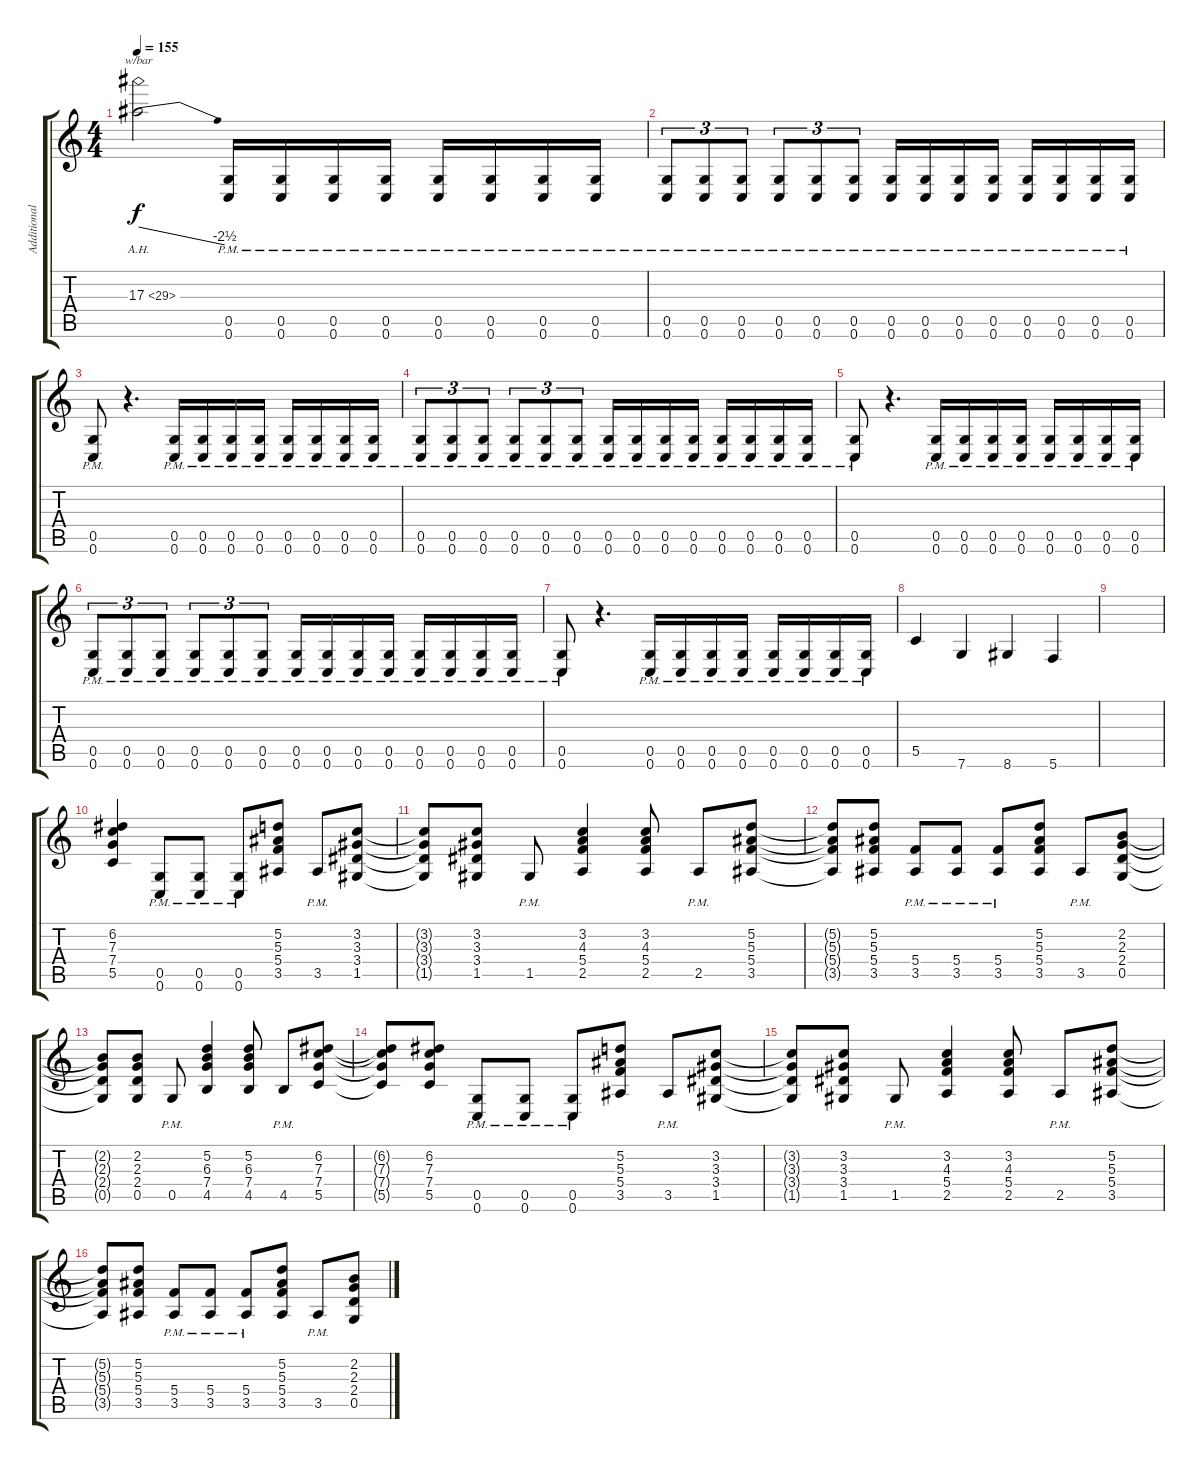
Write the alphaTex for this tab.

\track ("Additional Guitar 1" "Additional") {instrument distortionguitar}
\staff {score tabs}
\tuning (D4 A3 F3 C3 G2 C2) {hide}
\ts (4 4)
\tempo 155
\clef g2
\ks c
17.3{ah 12}.2{tbe (dive default 0 0 60 -10) dy f} (0.5{pm} 0.6{pm}).16 (0.5{pm} 0.6{pm}).16 (0.5{pm} 0.6{pm}).16 (0.5{pm} 0.6{pm}).16 (0.5{pm} 0.6{pm}).16 (0.5{pm} 0.6{pm}).16 (0.5{pm} 0.6{pm}).16 (0.5{pm} 0.6{pm}).16 |
(0.5{pm} 0.6{pm}).8{tu (3 2)} (0.5{pm} 0.6{pm}).8{tu (3 2)} (0.5{pm} 0.6{pm}).8{tu (3 2)} (0.5{pm} 0.6{pm}).8{tu (3 2)} (0.5{pm} 0.6{pm}).8{tu (3 2)} (0.5{pm} 0.6{pm}).8{tu (3 2)} (0.5{pm} 0.6{pm}).16 (0.5{pm} 0.6{pm}).16 (0.5{pm} 0.6{pm}).16 (0.5{pm} 0.6{pm}).16 (0.5{pm} 0.6{pm}).16 (0.5{pm} 0.6{pm}).16 (0.5{pm} 0.6{pm}).16 (0.5{pm} 0.6{pm}).16 |
(0.5{pm} 0.6{pm}).8 r.4{d} (0.5{pm} 0.6{pm}).16 (0.5{pm} 0.6{pm}).16 (0.5{pm} 0.6{pm}).16 (0.5{pm} 0.6{pm}).16 (0.5{pm} 0.6{pm}).16 (0.5{pm} 0.6{pm}).16 (0.5{pm} 0.6{pm}).16 (0.5{pm} 0.6{pm}).16 |
(0.5{pm} 0.6{pm}).8{tu (3 2)} (0.5{pm} 0.6{pm}).8{tu (3 2)} (0.5{pm} 0.6{pm}).8{tu (3 2)} (0.5{pm} 0.6{pm}).8{tu (3 2)} (0.5{pm} 0.6{pm}).8{tu (3 2)} (0.5{pm} 0.6{pm}).8{tu (3 2)} (0.5{pm} 0.6{pm}).16 (0.5{pm} 0.6{pm}).16 (0.5{pm} 0.6{pm}).16 (0.5{pm} 0.6{pm}).16 (0.5{pm} 0.6{pm}).16 (0.5{pm} 0.6{pm}).16 (0.5{pm} 0.6{pm}).16 (0.5{pm} 0.6{pm}).16 |
(0.5{pm} 0.6{pm}).8 r.4{d} (0.5{pm} 0.6{pm}).16 (0.5{pm} 0.6{pm}).16 (0.5{pm} 0.6{pm}).16 (0.5{pm} 0.6{pm}).16 (0.5{pm} 0.6{pm}).16 (0.5{pm} 0.6{pm}).16 (0.5{pm} 0.6{pm}).16 (0.5{pm} 0.6{pm}).16 |
(0.5{pm} 0.6{pm}).8{tu (3 2)} (0.5{pm} 0.6{pm}).8{tu (3 2)} (0.5{pm} 0.6{pm}).8{tu (3 2)} (0.5{pm} 0.6{pm}).8{tu (3 2)} (0.5{pm} 0.6{pm}).8{tu (3 2)} (0.5{pm} 0.6{pm}).8{tu (3 2)} (0.5{pm} 0.6{pm}).16 (0.5{pm} 0.6{pm}).16 (0.5{pm} 0.6{pm}).16 (0.5{pm} 0.6{pm}).16 (0.5{pm} 0.6{pm}).16 (0.5{pm} 0.6{pm}).16 (0.5{pm} 0.6{pm}).16 (0.5{pm} 0.6{pm}).16 |
(0.5{pm} 0.6{pm}).8 r.4{d} (0.5{pm} 0.6{pm}).16 (0.5{pm} 0.6{pm}).16 (0.5{pm} 0.6{pm}).16 (0.5{pm} 0.6{pm}).16 (0.5{pm} 0.6{pm}).16 (0.5{pm} 0.6{pm}).16 (0.5{pm} 0.6{pm}).16 (0.5{pm} 0.6{pm}).16 |
5.5.4 7.6.4 8.6.4 5.6.4 |
|
(6.2 7.3 7.4 5.5).4 (0.5{pm} 0.6{pm}).8 (0.5{pm} 0.6{pm}).8 (0.5{pm} 0.6{pm}).8 (5.2 5.3 5.4 3.5).8 3.5{pm}.8 (3.2 3.3 3.4 1.5).8 |
(3.2{t} 3.3{t} 3.4{t} 1.5{t}).8 (3.2 3.3 3.4 1.5).8 1.5{pm}.8 (3.2 4.3 5.4 2.5).4 (3.2 4.3 5.4 2.5).8 2.5{pm}.8 (5.2 5.3 5.4 3.5).8 |
(5.2{t} 5.3{t} 5.4{t} 3.5{t}).8 (5.2 5.3 5.4 3.5).8 (5.4{pm} 3.5{pm}).8 (5.4{pm} 3.5{pm}).8 (5.4{pm} 3.5{pm}).8 (5.2 5.3 5.4 3.5).8 3.5{pm}.8 (2.2 2.3 2.4 0.5).8 |
(2.2{t} 2.3{t} 2.4{t} 0.5{t}).8 (2.2 2.3 2.4 0.5).8 0.5{pm}.8 (5.2 6.3 7.4 4.5).4 (5.2 6.3 7.4 4.5).8 4.5{pm}.8 (6.2 7.3 7.4 5.5).8 |
(6.2{t} 7.3{t} 7.4{t} 5.5{t}).8 (6.2 7.3 7.4 5.5).8 (0.5{pm} 0.6{pm}).8 (0.5{pm} 0.6{pm}).8 (0.5{pm} 0.6{pm}).8 (5.2 5.3 5.4 3.5).8 3.5{pm}.8 (3.2 3.3 3.4 1.5).8 |
(3.2{t} 3.3{t} 3.4{t} 1.5{t}).8 (3.2 3.3 3.4 1.5).8 1.5{pm}.8 (3.2 4.3 5.4 2.5).4 (3.2 4.3 5.4 2.5).8 2.5{pm}.8 (5.2 5.3 5.4 3.5).8 |
(5.2{t} 5.3{t} 5.4{t} 3.5{t}).8 (5.2 5.3 5.4 3.5).8 (5.4{pm} 3.5{pm}).8 (5.4{pm} 3.5{pm}).8 (5.4{pm} 3.5{pm}).8 (5.2 5.3 5.4 3.5).8 3.5{pm}.8 (2.2 2.3 2.4 0.5).8
